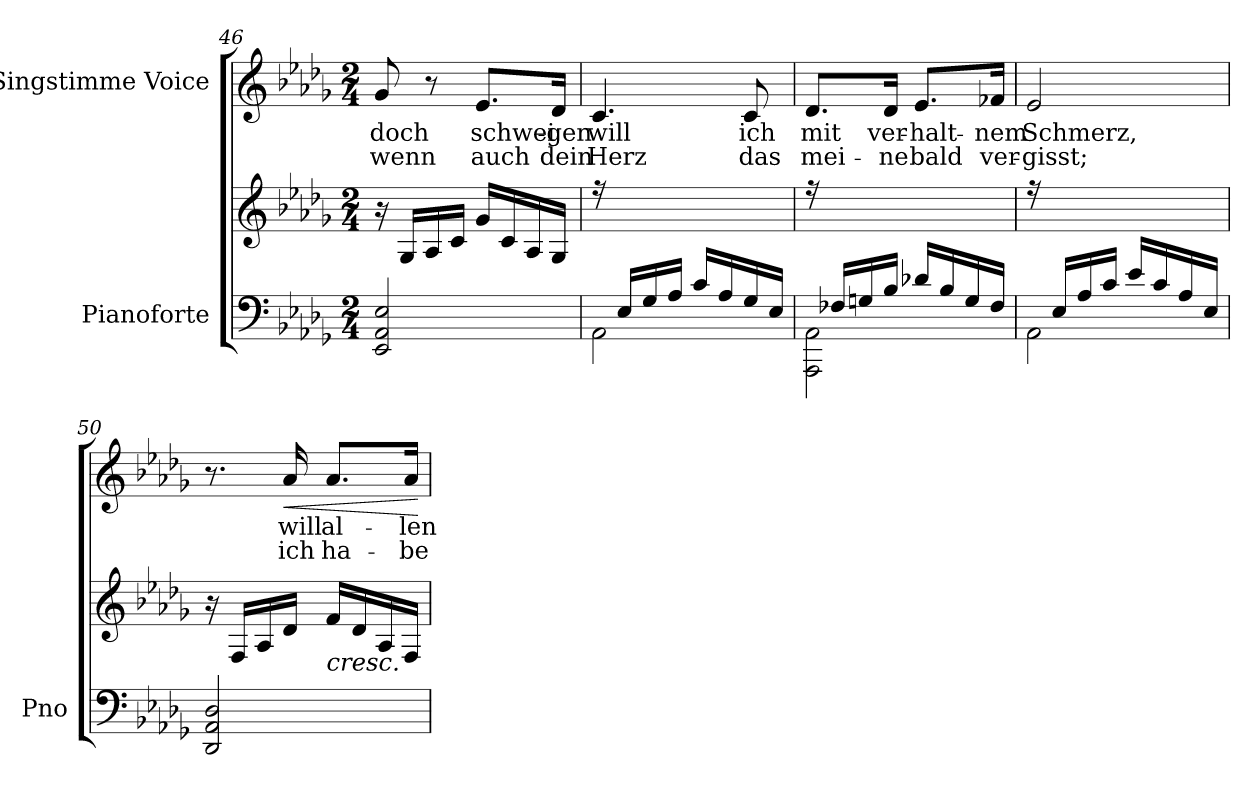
**kern	**kern	**kern	**text	**text	**dynam
*part2	*part2	*part1	*part1	*part1	*part1
*staff3	*staff2	*staff1	*staff1	*staff1	*staff1
*I"Pianoforte	*	*I"Singstimme Voice	*	*	*
*I'Pno	*	*	*	*	*
!!LO:PB:g=z
*clefF4	*clefG2	*clefG2	*	*	*
*k[b-e-a-d-g-]	*k[b-e-a-d-g-]	*k[b-e-a-d-g-]	*	*	*
*M2/4	*M2/4	*M2/4	*	*	*
=46	=46	=46	=46	=46	=46
!	!	!	!LO:LY:b	!LO:LY:b	!
2EE-/ 2AA-/ 2E-/	16r	8g-/	doch	wenn	.
.	16G-/LL	.	.	.	.
.	16A-/	8r	.	.	.
.	16c/JJ	.	.	.	.
!	!	!	!LO:LY:b	!LO:LY:b	!
.	16g-/LL	8.e-/L	schwei-	auch	.
.	16c/	.	.	.	.
.	16A-/	.	.	.	.
!	!	!	!LO:LY:b	!LO:LY:b	!
.	16G-/JJ	16d-/Jk	-gen	dein	.
=47	=47	=47	=47	=47	=47
*^	*	*	*	*	*
!	!	!	!	!LO:LY:b	!LO:LY:b	!
16ryy	2AA-\	16rff	4.c/	will	Herz	.
16E-/LL	.	4..ryy	.	.	.	.
16G-/	.	.	.	.	.	.
16A-/JJ	.	.	.	.	.	.
16c/LL	.	.	.	.	.	.
16A-/	.	.	.	.	.	.
!	!	!	!	!LO:LY:b	!LO:LY:b	!
16G-/	.	.	8c/	ich	das	.
16E-/JJ	.	.	.	.	.	.
=48	=48	=48	=48	=48	=48	=48
!	!	!	!	!LO:LY:b	!LO:LY:b	!
16ryy	2AAA-\ 2AA-\	16rff	8.d-/L	mit	mei-	.
16F-X/LL	.	4..ryy	.	.	.	.
16Gn/	.	.	.	.	.	.
!	!	!	!	!LO:LY:b	!LO:LY:b	!
16B-/JJ	.	.	16d-/Jk	ver-	-ne	.
!	!	!	!	!LO:LY:b	!LO:LY:b	!
16d-X/LL	.	.	8.e-/L	-halt-	bald	.
16B-/	.	.	.	.	.	.
16G/	.	.	.	.	.	.
!	!	!	!	!LO:LY:b	!LO:LY:b	!
16F-/JJ	.	.	16f-X/Jk	-nem	ver-	.
=49	=49	=49	=49	=49	=49	=49
!	!	!	!	!LO:LY:b	!LO:LY:b	!
16ryy	2AA-\	16rff	2e-/	Schmerz,	-gisst;	.
16E-/LL	.	4..ryy	.	.	.	.
16A-/	.	.	.	.	.	.
16c/JJ	.	.	.	.	.	.
16e-/LL	.	.	.	.	.	.
16c/	.	.	.	.	.	.
16A-/	.	.	.	.	.	.
16E-/JJ	.	.	.	.	.	.
*v	*v	*	*	*	*	*
!!LO:LB:g=z
=50	=50	=50	=50	=50	=50
2DD-/ 2AA-/ 2D-/	16r	8.r	.	.	.
.	16F/LL	.	.	.	.
.	16A-/	.	.	.	.
!	!	!	!LO:LY:b	!LO:LY:b	!LO:HP:b
.	16d-/JJ	16a-/	will	ich	<
!	!LO:TX:b:i:t=cresc.	!	!	!	!
!	!	!	!LO:LY:b	!LO:LY:b	!
.	16f/LL	8.a-/L	al-	ha-	.
.	16d-/	.	.	.	.
.	16A-/	.	.	.	.
!	!	!	!LO:LY:b	!LO:LY:b	!
.	16F/JJ	16a-/Jk	-len	-be	.
.	.	.	.	.	[
=	=	=	=	=	=
*-	*-	*-	*-	*-	*-
